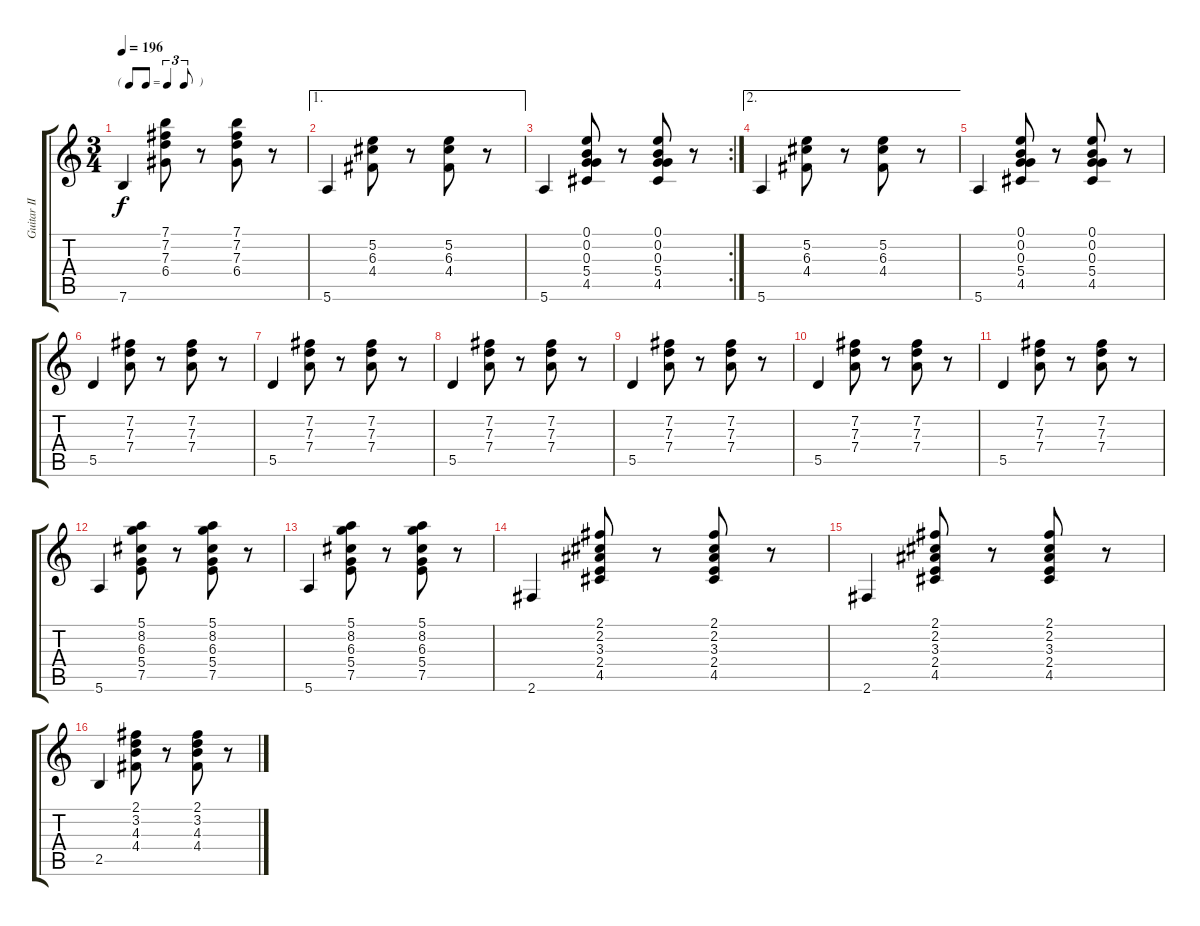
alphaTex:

\track ("Guitar II" "Guitar II") {instrument acousticguitarsteel}
\staff {score tabs}
\tuning (E4 B3 G3 D3 A2 E2) {hide}
\ts (3 4)
\tf triplet8th
\tempo 196
\clef g2
\ks c
7.6.4{dy f} (7.1 7.2 7.3 6.4).8 r.8 (7.1 7.2 7.3 6.4).8 r.8 |
\ae 1
5.6.4 (5.2 6.3 4.4).8 r.8 (5.2 6.3 4.4).8 r.8 |
\rc 2
5.6.4 (0.1 0.2 0.3 5.4 4.5).8 r.8 (0.1 0.2 0.3 5.4 4.5).8 r.8 |
\ae 2
5.6.4 (5.2 6.3 4.4).8 r.8 (5.2 6.3 4.4).8 r.8 |
5.6.4 (0.1 0.2 0.3 5.4 4.5).8 r.8 (0.1 0.2 0.3 5.4 4.5).8 r.8 |
5.5.4 (7.2 7.3 7.4).8 r.8 (7.2 7.3 7.4).8 r.8 |
5.5.4 (7.2 7.3 7.4).8 r.8 (7.2 7.3 7.4).8 r.8 |
5.5.4 (7.2 7.3 7.4).8 r.8 (7.2 7.3 7.4).8 r.8 |
5.5.4 (7.2 7.3 7.4).8 r.8 (7.2 7.3 7.4).8 r.8 |
5.5.4 (7.2 7.3 7.4).8 r.8 (7.2 7.3 7.4).8 r.8 |
5.5.4 (7.2 7.3 7.4).8 r.8 (7.2 7.3 7.4).8 r.8 |
5.6.4 (5.1 8.2 6.3 5.4 7.5).8 r.8 (5.1 8.2 6.3 5.4 7.5).8 r.8 |
5.6.4 (5.1 8.2 6.3 5.4 7.5).8 r.8 (5.1 8.2 6.3 5.4 7.5).8 r.8 |
2.6.4 (2.1 2.2 3.3 2.4 4.5).8 r.8 (2.1 2.2 3.3 2.4 4.5).8 r.8 |
2.6.4 (2.1 2.2 3.3 2.4 4.5).8 r.8 (2.1 2.2 3.3 2.4 4.5).8 r.8 |
2.5.4 (2.1 3.2 4.3 4.4).8 r.8 (2.1 3.2 4.3 4.4).8 r.8
